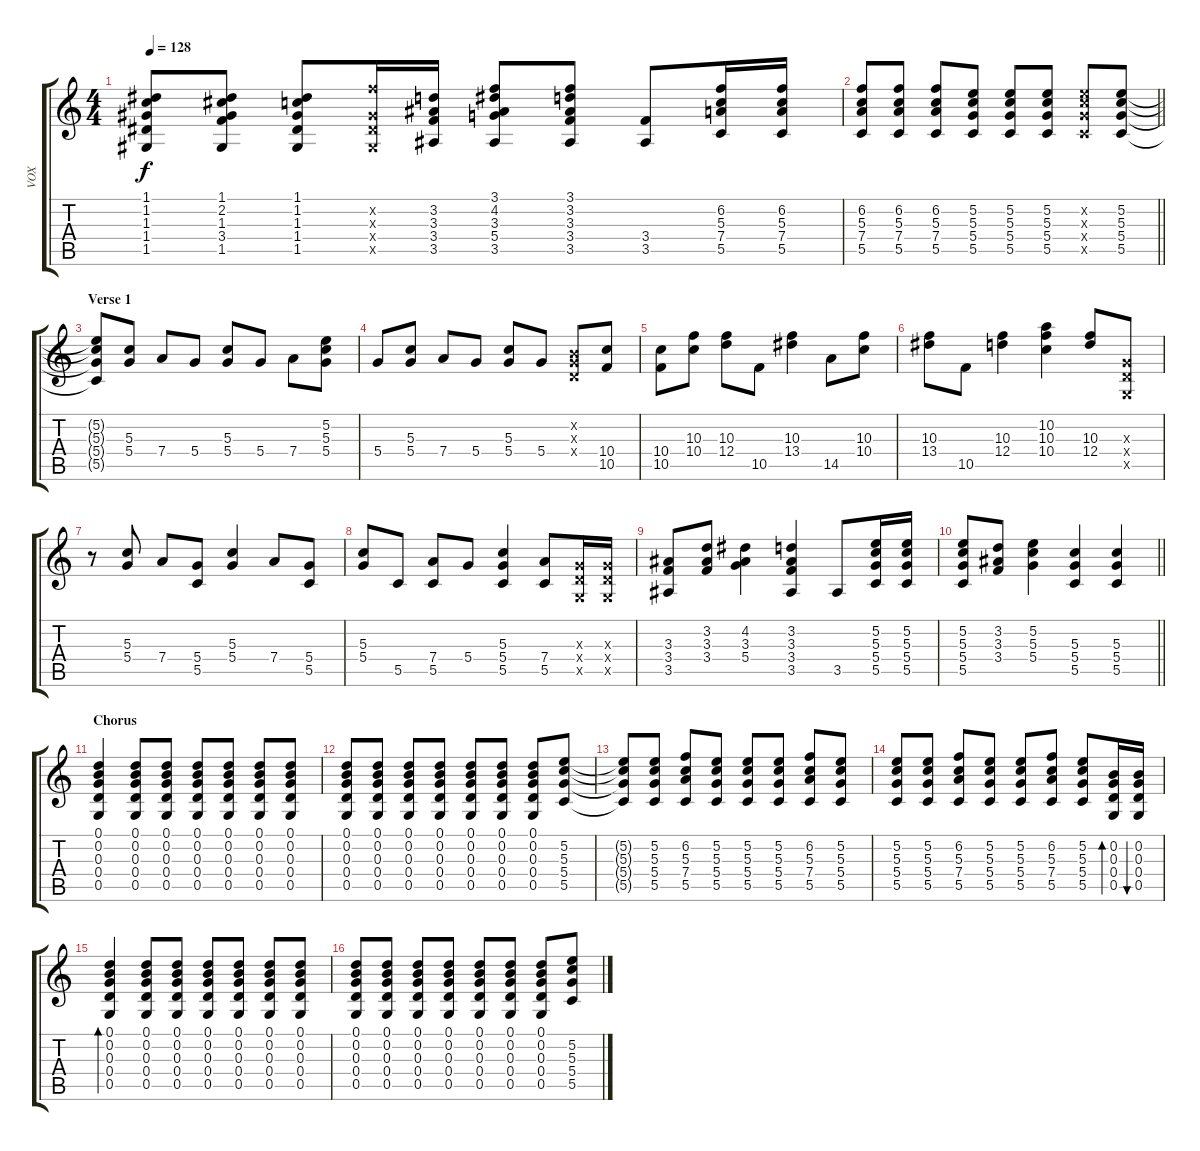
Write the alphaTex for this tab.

\track ("VOX" "VOX") {instrument acousticguitarsteel}
\staff {score tabs}
\tuning (D4 B3 G3 D3 G2 D2) {hide}
\ts (4 4)
\tempo 128
\clef g2
\ks c
(1.1 1.2 1.3 1.4 1.5).8{dy f} (1.1 2.2 1.3 3.4 1.5).8 (1.1 1.2 1.3 1.4 1.5).8 (6.2{x} 1.3{x} 1.4{x} 1.5{x}).16 (3.2 3.3 3.4 3.5).16 (3.1 4.2 3.3 5.4 3.5).8 (3.1 3.2 3.3 3.4 3.5).8 (3.4 3.5).8 (6.2 5.3 7.4 5.5).16 (6.2 5.3 7.4 5.5).16 |
\barLineRight lightlight
(6.2 5.3 7.4 5.5).8 (6.2 5.3 7.4 5.5).8 (6.2 5.3 7.4 5.5).8 (5.2 5.3 5.4 5.5).8 (5.2 5.3 5.4 5.5).8 (5.2 5.3 5.4 5.5).8 (5.2{x} 5.3{x} 5.4{x} 5.5{x}).8 (5.2 5.3 5.4 5.5).8 |
\section ("" "Verse 1")
(5.2{t} 5.3{t} 5.4{t} 5.5{t}).8 (5.3 5.4).8 7.4.8 5.4.8 (5.3 5.4).8 5.4.8 7.4.8 (5.2 5.3 5.4).8 |
5.4.8 (5.3 5.4).8 7.4.8 5.4.8 (5.3 5.4).8 5.4.8 (0.2{x} 0.3{x} 0.4{x}).8 (10.4 10.5).8 |
(10.4 10.5).8 (10.3 10.4).8 (10.3 12.4).8 10.5.8 (10.3 13.4).4 14.5.8 (10.3 10.4).8 |
(10.3 13.4).8 10.5.8 (10.3 12.4).4 (10.2 10.3 10.4).4 (10.3 12.4).8 (0.3{x} 0.4{x} 0.5{x}).8 |
r.8 (5.3 5.4).8 7.4.8 (5.4 5.5).8 (5.3 5.4).4 7.4.8 (5.4 5.5).8 |
(5.3 5.4).8 5.5.8 (7.4 5.5).8 5.4.8 (5.3 5.4 5.5).4 (7.4 5.5).8 (0.3{x} 0.4{x} 0.5{x}).16 (0.3{x} 0.4{x} 0.5{x}).16 |
(3.3 3.4 3.5).8 (3.2 3.3 3.4).8 (4.2 3.3 5.4).4 (3.2 3.3 3.4 3.5).4 3.5.8 (5.2 5.3 5.4 5.5).16 (5.2 5.3 5.4 5.5).16 |
\barLineRight lightlight
(5.2 5.3 5.4 5.5).8 (3.2 3.3 3.4).8 (5.2 5.3 5.4).4 (5.3 5.4 5.5).4 (5.3 5.4 5.5).4 |
\section ("" "Chorus")
(0.1 0.2 0.3 0.4 0.5).4 (0.1 0.2 0.3 0.4 0.5).8 (0.1 0.2 0.3 0.4 0.5).8 (0.1 0.2 0.3 0.4 0.5).8 (0.1 0.2 0.3 0.4 0.5).8 (0.1 0.2 0.3 0.4 0.5).8 (0.1 0.2 0.3 0.4 0.5).8 |
(0.1 0.2 0.3 0.4 0.5).8 (0.1 0.2 0.3 0.4 0.5).8 (0.1 0.2 0.3 0.4 0.5).8 (0.1 0.2 0.3 0.4 0.5).8 (0.1 0.2 0.3 0.4 0.5).8 (0.1 0.2 0.3 0.4 0.5).8 (0.1 0.2 0.3 0.4 0.5).8 (5.2 5.3 5.4 5.5).8 |
(5.2{t} 5.3{t} 5.4{t} 5.5{t}).8 (5.2 5.3 5.4 5.5).8 (6.2 5.3 7.4 5.5).8 (5.2 5.3 5.4 5.5).8 (5.2 5.3 5.4 5.5).8 (5.2 5.3 5.4 5.5).8 (6.2 5.3 7.4 5.5).8 (5.2 5.3 5.4 5.5).8 |
(5.2 5.3 5.4 5.5).8 (5.2 5.3 5.4 5.5).8 (6.2 5.3 7.4 5.5).8 (5.2 5.3 5.4 5.5).8 (5.2 5.3 5.4 5.5).8 (6.2 5.3 7.4 5.5).8 (5.2 5.3 5.4 5.5).8 (0.2 0.3 0.4 0.5).16{bd 60} (0.2 0.3 0.4 0.5).16{bu 60} |
(0.1 0.2 0.3 0.4 0.5).4{bd 60} (0.1 0.2 0.3 0.4 0.5).8 (0.1 0.2 0.3 0.4 0.5).8 (0.1 0.2 0.3 0.4 0.5).8 (0.1 0.2 0.3 0.4 0.5).8 (0.1 0.2 0.3 0.4 0.5).8 (0.1 0.2 0.3 0.4 0.5).8 |
(0.1 0.2 0.3 0.4 0.5).8 (0.1 0.2 0.3 0.4 0.5).8 (0.1 0.2 0.3 0.4 0.5).8 (0.1 0.2 0.3 0.4 0.5).8 (0.1 0.2 0.3 0.4 0.5).8 (0.1 0.2 0.3 0.4 0.5).8 (0.1 0.2 0.3 0.4 0.5).8 (5.2 5.3 5.4 5.5).8
